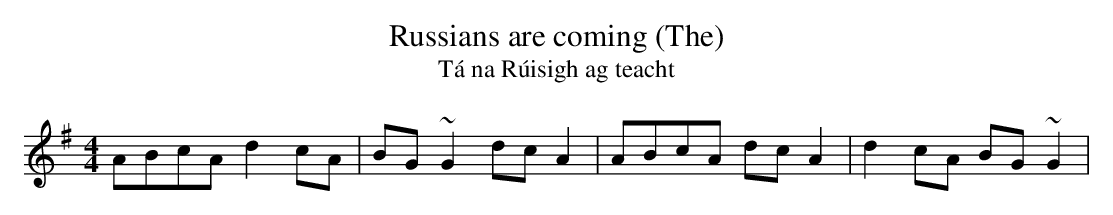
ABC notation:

X:1
T:Russians are coming (The)
T:Tá na Rúisigh ag teacht
M:4/4
L:1/8
K:Ador
ABcA d2 cA|BG~G2dc A2|ABcA dcA2|d2 cA BG ~G2|...
